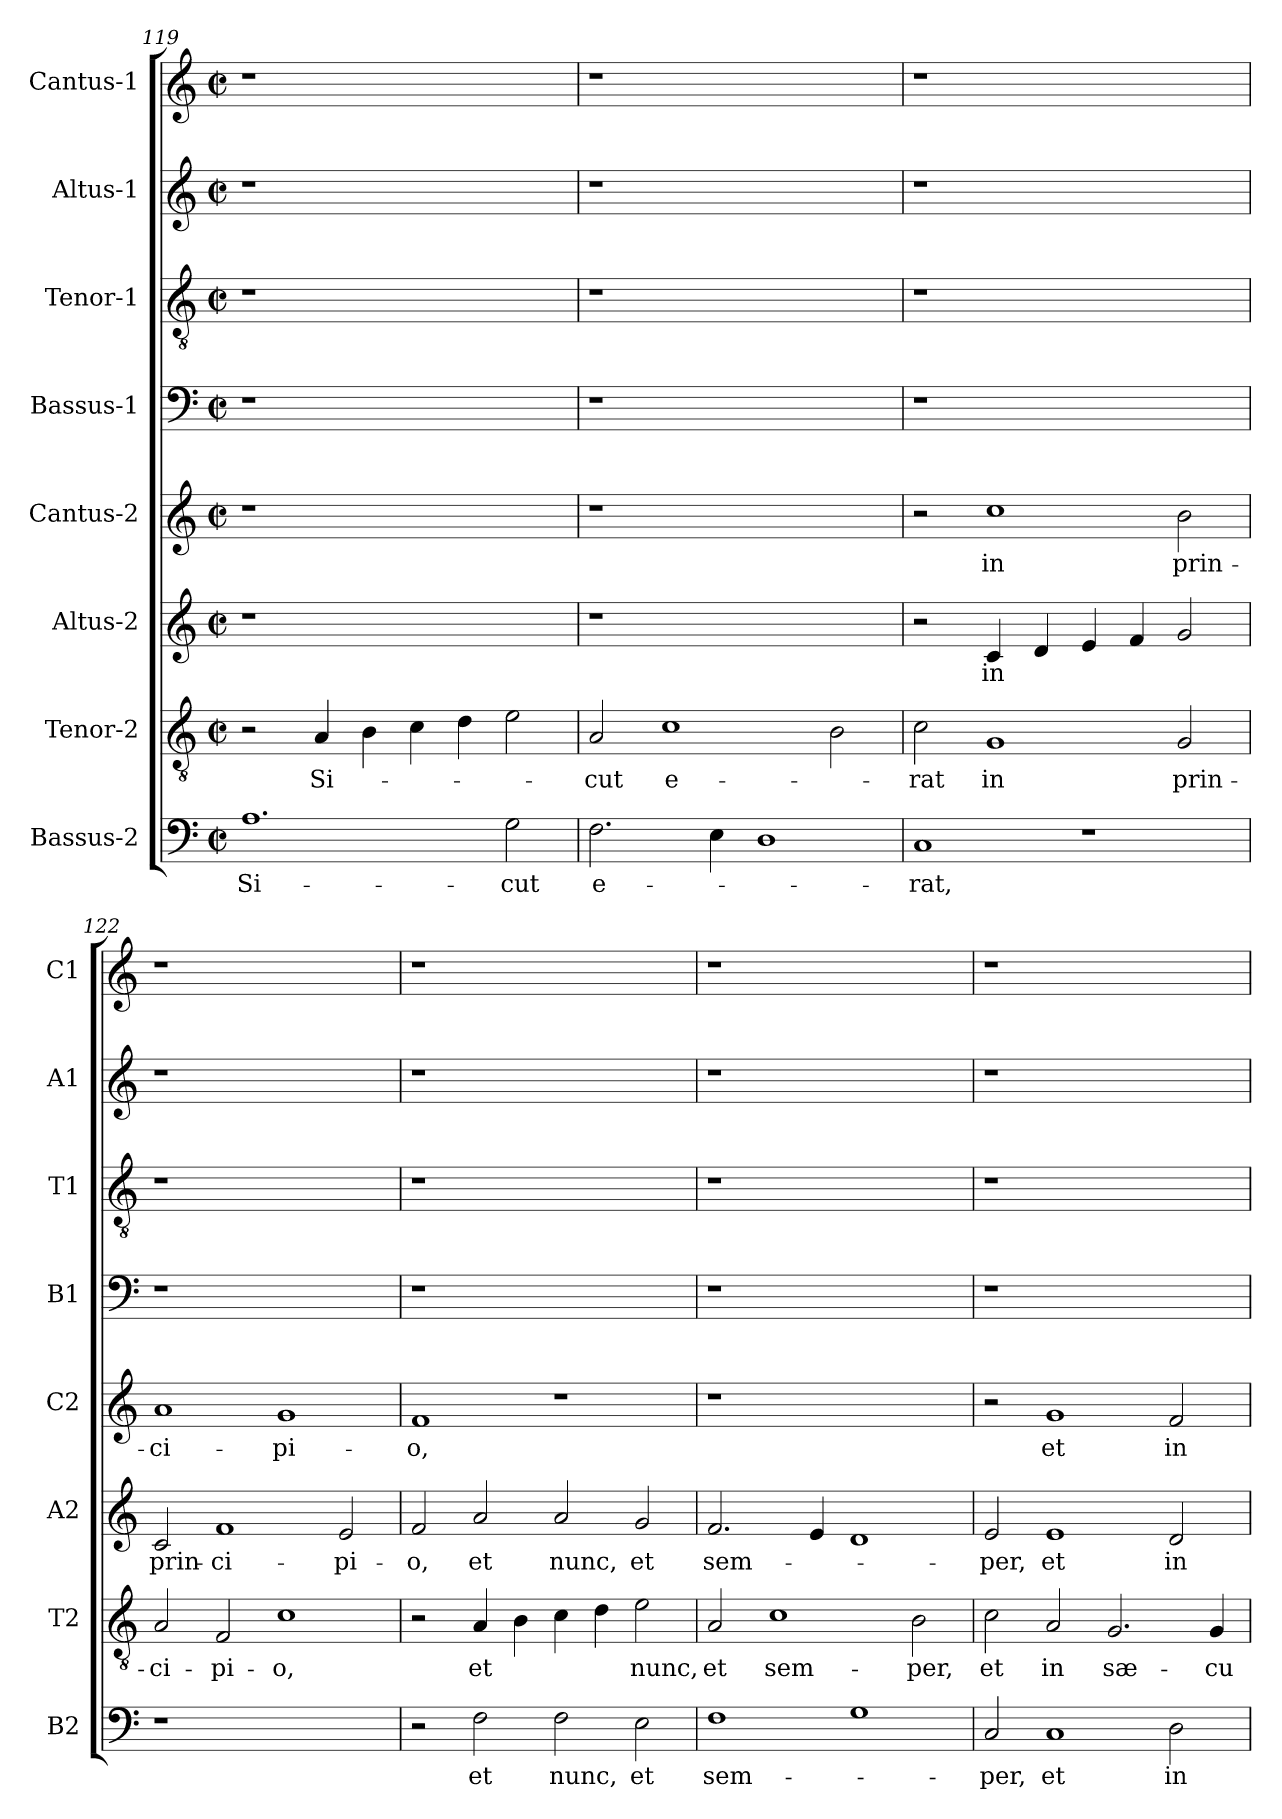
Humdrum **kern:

**kern	**text	**kern	**text	**kern	**text	**kern	**text	**kern	**kern	**kern	**kern
*part8	*part8	*part7	*part7	*part6	*part6	*part5	*part5	*part4	*part3	*part2	*part1
*staff8	*staff8	*staff7	*staff7	*staff6	*staff6	*staff5	*staff5	*staff4	*staff3	*staff2	*staff1
*I"Bassus-2	*	*I"Tenor-2	*	*I"Altus-2	*	*I"Cantus-2	*	*I"Bassus-1	*I"Tenor-1	*I"Altus-1	*I"Cantus-1
*I'B2	*	*I'T2	*	*I'A2	*	*I'C2	*	*I'B1	*I'T1	*I'A1	*I'C1
!!LO:LB:g=z
*clefF4	*	*clefGv2	*	*clefG2	*	*clefG2	*	*clefF4	*clefGv2	*clefG2	*clefG2
*k[]	*	*k[]	*	*k[]	*	*k[]	*	*k[]	*k[]	*k[]	*k[]
*C:	*	*C:	*	*C:	*	*C:	*	*C:	*C:	*C:	*C:
*M2/2	*	*M2/2	*	*M2/2	*	*M2/2	*	*M2/2	*M2/2	*M2/2	*M2/2
*met(c|)	*	*met(c|)	*	*met(c|)	*	*met(c|)	*	*met(c|)	*met(c|)	*met(c|)	*met(c|)
=119	=119	=119	=119	=119	=119	=119	=119	=119	=119	=119	=119
!	!LO:LY:b	!	!	!	!	!	!	!	!	!	!
1.A	Si-	2r	.	1r	.	1r	.	1r	1r	1r	1r
!	!	!	!LO:LY:b	!	!	!	!	!	!	!	!
.	.	4A/	Si-	.	.	.	.	.	.	.	.
.	.	4B\	.	.	.	.	.	.	.	.	.
.	.	4c\	.	1ryy	.	1ryy	.	1ryy	1ryy	1ryy	1ryy
.	.	4d\	.	.	.	.	.	.	.	.	.
!	!LO:LY:b	!	!	!	!	!	!	!	!	!	!
2G\	-cut	2e\	.	.	.	.	.	.	.	.	.
=120	=120	=120	=120	=120	=120	=120	=120	=120	=120	=120	=120
!	!LO:LY:b	!	!	!	!	!	!	!	!	!	!
!	!	!	!LO:LY:b	!	!	!	!	!	!	!	!
2.F\	e-	2A/	-cut	1r	.	1r	.	1r	1r	1r	1r
!	!	!	!LO:LY:b	!	!	!	!	!	!	!	!
.	.	1c	e-	.	.	.	.	.	.	.	.
4E\	.	.	.	.	.	.	.	.	.	.	.
1D	.	.	.	1ryy	.	1ryy	.	1ryy	1ryy	1ryy	1ryy
.	.	2B\	.	.	.	.	.	.	.	.	.
=121	=121	=121	=121	=121	=121	=121	=121	=121	=121	=121	=121
!	!LO:LY:b	!	!	!	!	!	!	!	!	!	!
!	!	!	!LO:LY:b	!	!	!	!	!	!	!	!
1C	-rat,	2c\	-rat	2r	.	2r	.	1r	1r	1r	1r
!	!	!	!LO:LY:b	!	!	!	!	!	!	!	!
!	!	!	!	!	!LO:LY:b	!	!	!	!	!	!
!	!	!	!	!	!	!	!LO:LY:b	!	!	!	!
.	.	1G	in	4c/	in	1cc	in	.	.	.	.
.	.	.	.	4d/	.	.	.	.	.	.	.
1r	.	.	.	4e/	.	.	.	1ryy	1ryy	1ryy	1ryy
.	.	.	.	4f/	.	.	.	.	.	.	.
!	!	!	!LO:LY:b	!	!	!	!	!	!	!	!
!	!	!	!	!	!	!	!LO:LY:b	!	!	!	!
.	.	2G/	prin-	2g/	.	2b\	prin-	.	.	.	.
=122	=122	=122	=122	=122	=122	=122	=122	=122	=122	=122	=122
!	!	!	!LO:LY:b	!	!	!	!	!	!	!	!
!	!	!	!	!	!LO:LY:b	!	!	!	!	!	!
!	!	!	!	!	!	!	!LO:LY:b	!	!	!	!
1r	.	2A/	-ci-	2c/	prin-	1a	-ci-	1r	1r	1r	1r
!	!	!	!LO:LY:b	!	!	!	!	!	!	!	!
!	!	!	!	!	!LO:LY:b	!	!	!	!	!	!
.	.	2F/	-pi-	1f	-ci-	.	.	.	.	.	.
!	!	!	!LO:LY:b	!	!	!	!	!	!	!	!
!	!	!	!	!	!	!	!LO:LY:b	!	!	!	!
1ryy	.	1c	-o,	.	.	1g	-pi-	1ryy	1ryy	1ryy	1ryy
!	!	!	!	!	!LO:LY:b	!	!	!	!	!	!
.	.	.	.	2e/	-pi-	.	.	.	.	.	.
=123	=123	=123	=123	=123	=123	=123	=123	=123	=123	=123	=123
!	!	!	!	!	!LO:LY:b	!	!	!	!	!	!
!	!	!	!	!	!	!	!LO:LY:b	!	!	!	!
2r	.	2r	.	2f/	-o,	1f	-o,	1r	1r	1r	1r
!	!LO:LY:b	!	!	!	!	!	!	!	!	!	!
!	!	!	!LO:LY:b	!	!	!	!	!	!	!	!
!	!	!	!	!	!LO:LY:b	!	!	!	!	!	!
2F\	et	4A/	et	2a/	et	.	.	.	.	.	.
.	.	4B\	.	.	.	.	.	.	.	.	.
!	!LO:LY:b	!	!	!	!	!	!	!	!	!	!
!	!	!	!	!	!LO:LY:b	!	!	!	!	!	!
2F\	nunc,	4c\	.	2a/	nunc,	1r	.	1ryy	1ryy	1ryy	1ryy
.	.	4d\	.	.	.	.	.	.	.	.	.
!	!LO:LY:b	!	!	!	!	!	!	!	!	!	!
!	!	!	!LO:LY:b	!	!	!	!	!	!	!	!
!	!	!	!	!	!LO:LY:b	!	!	!	!	!	!
2E\	et	2e\	nunc,	2g/	et	.	.	.	.	.	.
=124	=124	=124	=124	=124	=124	=124	=124	=124	=124	=124	=124
!	!LO:LY:b	!	!	!	!	!	!	!	!	!	!
!	!	!	!LO:LY:b	!	!	!	!	!	!	!	!
!	!	!	!	!	!LO:LY:b	!	!	!	!	!	!
1F	sem-	2A/	et	2.f/	sem-	1r	.	1r	1r	1r	1r
!	!	!	!LO:LY:b	!	!	!	!	!	!	!	!
.	.	1c	sem-	.	.	.	.	.	.	.	.
.	.	.	.	4e/	.	.	.	.	.	.	.
1G	.	.	.	1d	.	1ryy	.	1ryy	1ryy	1ryy	1ryy
!	!	!	!LO:LY:b	!	!	!	!	!	!	!	!
.	.	2B\	-per,	.	.	.	.	.	.	.	.
=125	=125	=125	=125	=125	=125	=125	=125	=125	=125	=125	=125
!	!LO:LY:b	!	!	!	!	!	!	!	!	!	!
!	!	!	!LO:LY:b	!	!	!	!	!	!	!	!
!	!	!	!	!	!LO:LY:b	!	!	!	!	!	!
2C/	-per,	2c\	et	2e/	-per,	2r	.	1r	1r	1r	1r
!	!LO:LY:b	!	!	!	!	!	!	!	!	!	!
!	!	!	!LO:LY:b	!	!	!	!	!	!	!	!
!	!	!	!	!	!LO:LY:b	!	!	!	!	!	!
!	!	!	!	!	!	!	!LO:LY:b	!	!	!	!
1C	et	2A/	in	1e	et	1g	et	.	.	.	.
!	!	!	!LO:LY:b	!	!	!	!	!	!	!	!
.	.	2.G/	sæ-	.	.	.	.	1ryy	1ryy	1ryy	1ryy
!	!LO:LY:b	!	!	!	!	!	!	!	!	!	!
!	!	!	!	!	!LO:LY:b	!	!	!	!	!	!
!	!	!	!	!	!	!	!LO:LY:b	!	!	!	!
2D\	in	.	.	2d/	in	2f/	in	.	.	.	.
!	!	!	!LO:LY:b	!	!	!	!	!	!	!	!
.	.	4G/	-cu-	.	.	.	.	.	.	.	.
=	=	=	=	=	=	=	=	=	=	=	=
*-	*-	*-	*-	*-	*-	*-	*-	*-	*-	*-	*-
